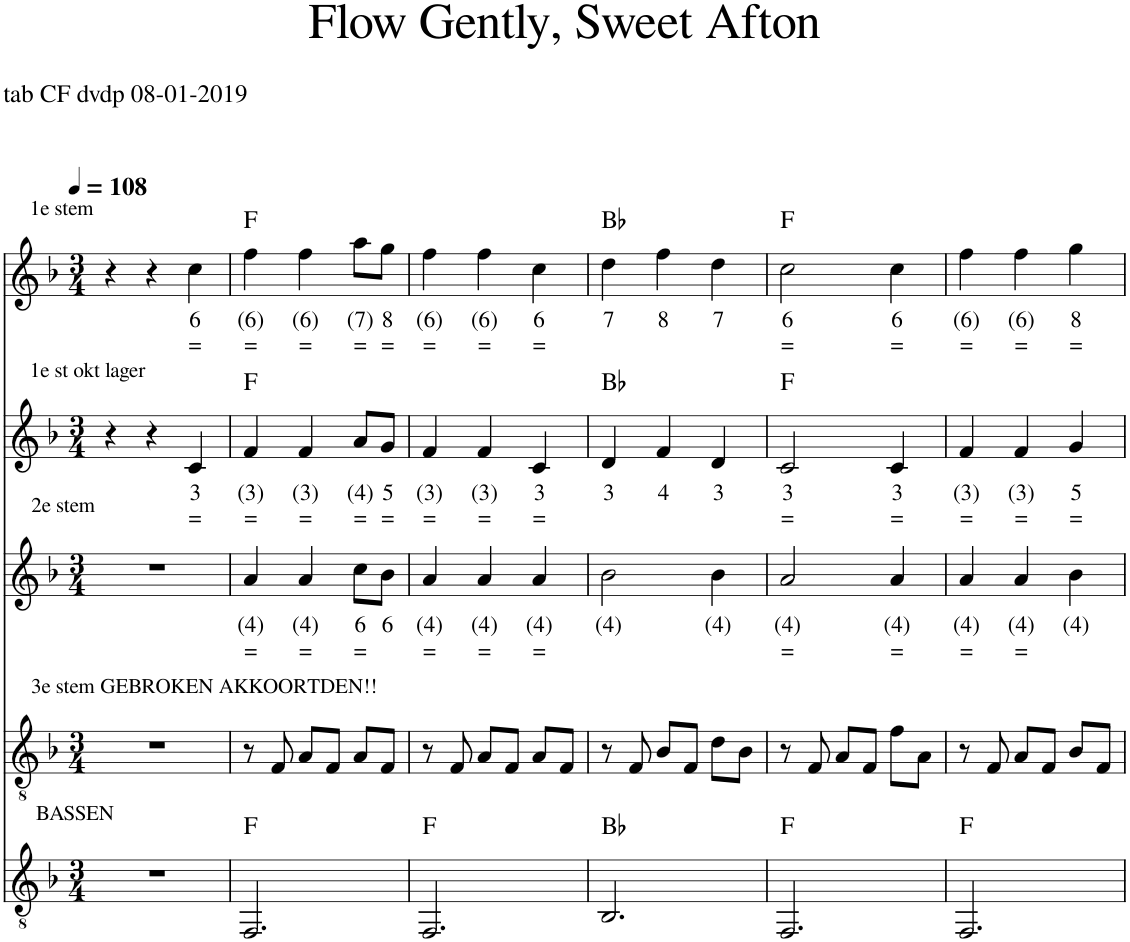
**kern	**harte	**kern	**kern	**text	**text	**kern	**text	**text	**harte	**kern	**text	**text	**harte
*part5	*part5	*part4	*part3	*part3	*part3	*part2	*part2	*part2	*part2	*part1	*part1	*part1	*part1
*staff5	*	*staff4	*staff3	*staff3	*staff3	*staff2	*staff2	*staff2	*	*staff1	*staff1	*staff1	*
*I"Classical Guitar	*	*I"Classical Guitar	*I"Flute	*	*	*I"Voice	*	*	*	*I"Flute	*	*	*
*clefGv2	*	*clefGv2	*clefG2	*	*	*clefG2	*	*	*	*clefG2	*	*	*
*k[b-]	*	*k[b-]	*k[b-]	*	*	*k[b-]	*	*	*	*k[b-]	*	*	*
*M3/4	*	*M3/4	*M3/4	*	*	*M3/4	*	*	*	*M3/4	*	*	*
*MM108	*	*MM108	*MM108	*	*	*MM108	*	*	*	*MM108	*	*	*
=1	=1	=1	=1	=1	=1	=1	=1	=1	=1	=1	=1	=1	=1
!	!	!	!	!	!	!	!	!	!	!LO:TX:a:t=1e stem	!	!	!
!	!	!	!	!	!	!LO:TX:a:t=1e st okt lager	!	!	!	!	!	!	!
!	!	!	!LO:TX:a:t=2e stem	!	!	!	!	!	!	!	!	!	!
!	!	!LO:TX:a:t=3e stem GEBROKEN AKKOORTDEN!!	!	!	!	!	!	!	!	!	!	!	!
!LO:TX:a:t=BASSEN	!	!	!	!	!	!	!	!	!	!	!	!	!
2.r	.	2.r	2.r	.	.	4r	.	.	.	4r	.	.	.
.	.	.	.	.	.	4r	.	.	.	4r	.	.	.
!	!	!	!	!	!	!	!LO:LY:b	!LO:LY:b	!	!	!LO:LY:b	!LO:LY:b	!
.	.	.	.	.	.	4c/	3	=	.	4cc\	6	=	.
=2	=2	=2	=2	=2	=2	=2	=2	=2	=2	=2	=2	=2	=2
!	!	!	!	!LO:LY:b	!LO:LY:b	!	!LO:LY:b	!LO:LY:b	!	!	!LO:LY:b	!LO:LY:b	!
2.FF/	F:maj	8r	4a/	(4)	=	4f/	(3)	=	F:maj	4ff\	(6)	=	F:maj
.	.	8F/	.	.	.	.	.	.	.	.	.	.	.
!	!	!	!	!LO:LY:b	!LO:LY:b	!	!LO:LY:b	!LO:LY:b	!	!	!LO:LY:b	!LO:LY:b	!
.	.	8A/L	4a/	(4)	=	4f/	(3)	=	.	4ff\	(6)	=	.
.	.	8F/J	.	.	.	.	.	.	.	.	.	.	.
!	!	!	!	!LO:LY:b	!LO:LY:b	!	!LO:LY:b	!LO:LY:b	!	!	!LO:LY:b	!LO:LY:b	!
.	.	8A/L	8cc\L	6	=	8a/L	(4)	=	.	8aa\L	(7)	=	.
!	!	!	!	!LO:LY:b	!	!	!LO:LY:b	!LO:LY:b	!	!	!LO:LY:b	!LO:LY:b	!
.	.	8F/J	8b-\J	6	.	8g/J	5	=	.	8gg\J	8	=	.
=3	=3	=3	=3	=3	=3	=3	=3	=3	=3	=3	=3	=3	=3
!	!	!	!	!LO:LY:b	!LO:LY:b	!	!LO:LY:b	!LO:LY:b	!	!	!LO:LY:b	!LO:LY:b	!
2.FF/	F:maj	8r	4a/	(4)	=	4f/	(3)	=	.	4ff\	(6)	=	.
.	.	8F/	.	.	.	.	.	.	.	.	.	.	.
!	!	!	!	!LO:LY:b	!LO:LY:b	!	!LO:LY:b	!LO:LY:b	!	!	!LO:LY:b	!LO:LY:b	!
.	.	8A/L	4a/	(4)	=	4f/	(3)	=	.	4ff\	(6)	=	.
.	.	8F/J	.	.	.	.	.	.	.	.	.	.	.
!	!	!	!	!LO:LY:b	!LO:LY:b	!	!LO:LY:b	!LO:LY:b	!	!	!LO:LY:b	!LO:LY:b	!
.	.	8A/L	4a/	(4)	=	4c/	3	=	.	4cc\	6	=	.
.	.	8F/J	.	.	.	.	.	.	.	.	.	.	.
=4	=4	=4	=4	=4	=4	=4	=4	=4	=4	=4	=4	=4	=4
!	!	!	!	!LO:LY:b	!	!	!LO:LY:b	!	!	!	!LO:LY:b	!	!
2.BB-/	Bb:maj	8r	2b-\	(4)	.	4d/	3	.	Bb:maj	4dd\	7	.	Bb:maj
.	.	8F/	.	.	.	.	.	.	.	.	.	.	.
!	!	!	!	!	!	!	!LO:LY:b	!	!	!	!LO:LY:b	!	!
.	.	8B-/L	.	.	.	4f/	4	.	.	4ff\	8	.	.
.	.	8F/J	.	.	.	.	.	.	.	.	.	.	.
!	!	!	!	!LO:LY:b	!	!	!LO:LY:b	!	!	!	!LO:LY:b	!	!
.	.	8d\L	4b-\	(4)	.	4d/	3	.	.	4dd\	7	.	.
.	.	8B-\J	.	.	.	.	.	.	.	.	.	.	.
=5	=5	=5	=5	=5	=5	=5	=5	=5	=5	=5	=5	=5	=5
!	!	!	!	!LO:LY:b	!LO:LY:b	!	!LO:LY:b	!LO:LY:b	!	!	!LO:LY:b	!LO:LY:b	!
2.FF/	F:maj	8r	2a/	(4)	=	2c/	3	=	F:maj	2cc\	6	=	F:maj
.	.	8F/	.	.	.	.	.	.	.	.	.	.	.
.	.	8A/L	.	.	.	.	.	.	.	.	.	.	.
.	.	8F/J	.	.	.	.	.	.	.	.	.	.	.
!	!	!	!	!LO:LY:b	!LO:LY:b	!	!LO:LY:b	!LO:LY:b	!	!	!LO:LY:b	!LO:LY:b	!
.	.	8f\L	4a/	(4)	=	4c/	3	=	.	4cc\	6	=	.
.	.	8A\J	.	.	.	.	.	.	.	.	.	.	.
=6	=6	=6	=6	=6	=6	=6	=6	=6	=6	=6	=6	=6	=6
!	!	!	!	!LO:LY:b	!LO:LY:b	!	!LO:LY:b	!LO:LY:b	!	!	!LO:LY:b	!LO:LY:b	!
2.FF/	F:maj	8r	4a/	(4)	=	4f/	(3)	=	.	4ff\	(6)	=	.
.	.	8F/	.	.	.	.	.	.	.	.	.	.	.
!	!	!	!	!LO:LY:b	!LO:LY:b	!	!LO:LY:b	!LO:LY:b	!	!	!LO:LY:b	!LO:LY:b	!
.	.	8A/L	4a/	(4)	=	4f/	(3)	=	.	4ff\	(6)	=	.
.	.	8F/J	.	.	.	.	.	.	.	.	.	.	.
!	!	!	!	!LO:LY:b	!	!	!LO:LY:b	!LO:LY:b	!	!	!LO:LY:b	!LO:LY:b	!
.	.	8B-/L	4b-\	(4)	.	4g/	5	=	.	4gg\	8	=	.
.	.	8F/J	.	.	.	.	.	.	.	.	.	.	.
=	=	=	=	=	=	=	=	=	=	=	=	=	=
*-	*-	*-	*-	*-	*-	*-	*-	*-	*-	*-	*-	*-	*-
